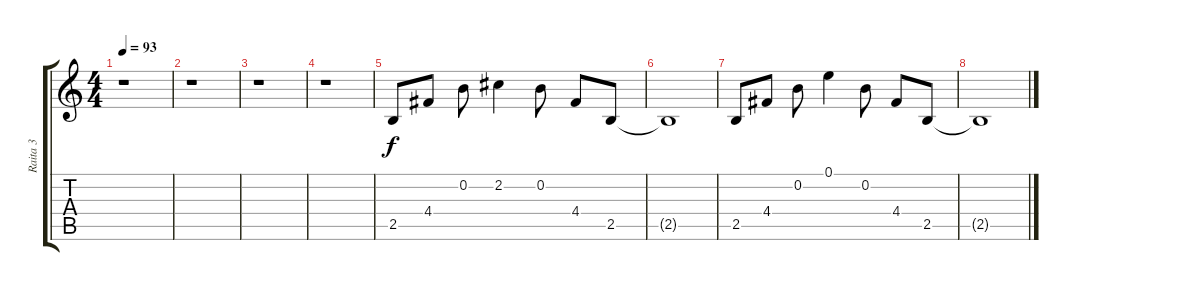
\track ("Raita 3" "Raita 3") {instrument electricguitarclean}
\staff {score tabs}
\tuning (E4 B3 G3 D3 A2 E2) {hide}
\ts (4 4)
\tempo 93
\clef g2
\ks c
r.1{dy f} |
r.1 |
r.1 |
r.1 |
2.5.8{volume 13 instrument acousticguitarnylon} 4.4.8 0.2.8 2.2.4 0.2.8 4.4.8 2.5.8 |
2.5{t}.1 |
2.5.8 4.4.8 0.2.8 0.1.4 0.2.8 4.4.8 2.5.8 |
2.5{t}.1
